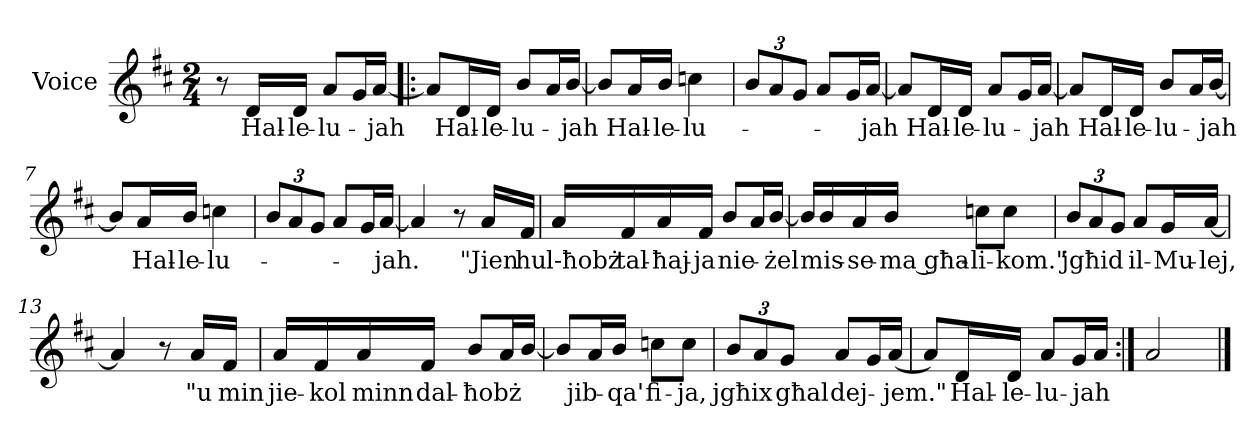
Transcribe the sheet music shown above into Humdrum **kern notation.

**kern	**text
*part1	*part1
*staff1	*staff1
*I"Voice	*
*I'Vo.	*
*clefG2	*
*k[f#c#]	*
*M2/4	*
=1	=1
8r	.
16d/LL	Hal-
16d/JJ	-le-
8a/L	-lu-
16g/L	.
[16a/JJ	-jah
=2!|:	=2!|:
8a/L]	.
16d/L	Hal-
16d/JJ	-le-
8b/L	-lu-
16a/L	.
[16b/JJ	-jah
=3	=3
8b/L]	.
16a/L	Hal-
16b/JJ	-le-
4ccn\	-lu-
=4	=4
*Xbrackettup	*
12b/L	.
12a/	.
12g/J	.
8a/L	.
16g/L	.
[16a/JJ	-jah
=5	=5
8a/L]	.
16d/L	Hal-
16d/JJ	-le-
8a/L	-lu-
16g/L	.
[16a/JJ	-jah
=6	=6
8a/L]	.
16d/L	Hal-
16d/JJ	-le-
8b/L	-lu-
16a/L	.
[16b/JJ	-jah
=7	=7
8b/L]	.
16a/L	Hal-
16b/JJ	-le-
4ccn\	-lu-
=8	=8
12b/L	.
12a/	.
12g/J	.
8a/L	.
16g/L	.
[16a/JJ	-jah.
=9	=9
4a/]	.
8r	.
16a/LL	"Jien
16f#/JJ	hu
=10	=10
16a/LL	l-ħobż
16f#/	tal-
16a/	-ħaj-
16f#/JJ	-ja
8b/L	nie-
16a/L	.
[16b/JJ	-żel
=11	=11
16b/LL]	.
16b/	mis-
16a/	-se-
16b/JJ	-ma għa-
8ccn\L	-li-
8cc\J	-kom."
=12	=12
12b/L	jgħid
12a/	.
12g/J	.
8a/L	il-
16g/L	-Mu-
[16a/JJ	-lej,
=13	=13
4a/]	.
8r	.
16a/LL	"u
16f#/JJ	min
=14	=14
16a/LL	jie-
16f#/	-kol
16a/	minn
16f#/JJ	dal-
8b/L	-ħobż
16a/L	.
[16b/JJ	.
=15	=15
8b/L]	.
16a/L	jib-
16b/JJ	-qa'
8ccn\L	fi-
8cc\J	-ja,
=16	=16
12b/L	jgħix
12a/	.
12g/J	għal
8a/L	dej-
16g/L	.
(16a/JJ	-jem."
=17	=17
8a/L)	.
16d/L	Hal-
16d/JJ	-le-
8a/L	-lu-
16g/L	.
16a/JJ	-jah
=18:|!	=18:|!
2a/	.
==	==
*-	*-
